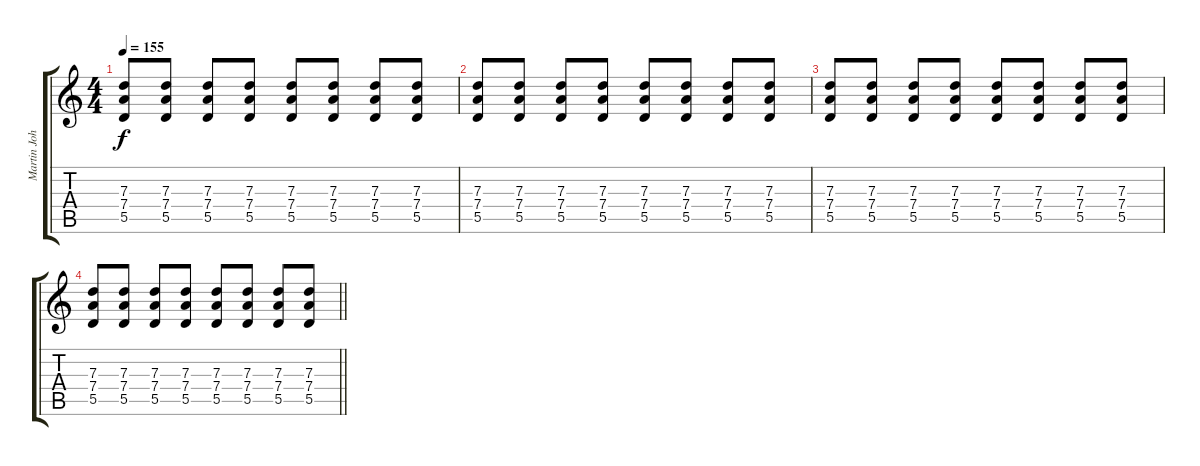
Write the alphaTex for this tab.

\track ("Martin Johnson (Rhythm Guitar)" "Martin Joh") {instrument distortionguitar}
\staff {score tabs}
\tuning (E4 B3 G3 D3 A2 E2) {hide}
\ts (4 4)
\tempo 155
\clef g2
\ks c
(7.3 7.4 5.5).8{dy f} (7.3 7.4 5.5).8 (7.3 7.4 5.5).8 (7.3 7.4 5.5).8 (7.3 7.4 5.5).8 (7.3 7.4 5.5).8 (7.3 7.4 5.5).8 (7.3 7.4 5.5).8 |
(7.3 7.4 5.5).8 (7.3 7.4 5.5).8 (7.3 7.4 5.5).8 (7.3 7.4 5.5).8 (7.3 7.4 5.5).8 (7.3 7.4 5.5).8 (7.3 7.4 5.5).8 (7.3 7.4 5.5).8 |
(7.3 7.4 5.5).8 (7.3 7.4 5.5).8 (7.3 7.4 5.5).8 (7.3 7.4 5.5).8 (7.3 7.4 5.5).8 (7.3 7.4 5.5).8 (7.3 7.4 5.5).8 (7.3 7.4 5.5).8 |
\barLineRight lightlight
(7.3 7.4 5.5).8 (7.3 7.4 5.5).8 (7.3 7.4 5.5).8 (7.3 7.4 5.5).8 (7.3 7.4 5.5).8 (7.3 7.4 5.5).8 (7.3 7.4 5.5).8 (7.3 7.4 5.5).8
